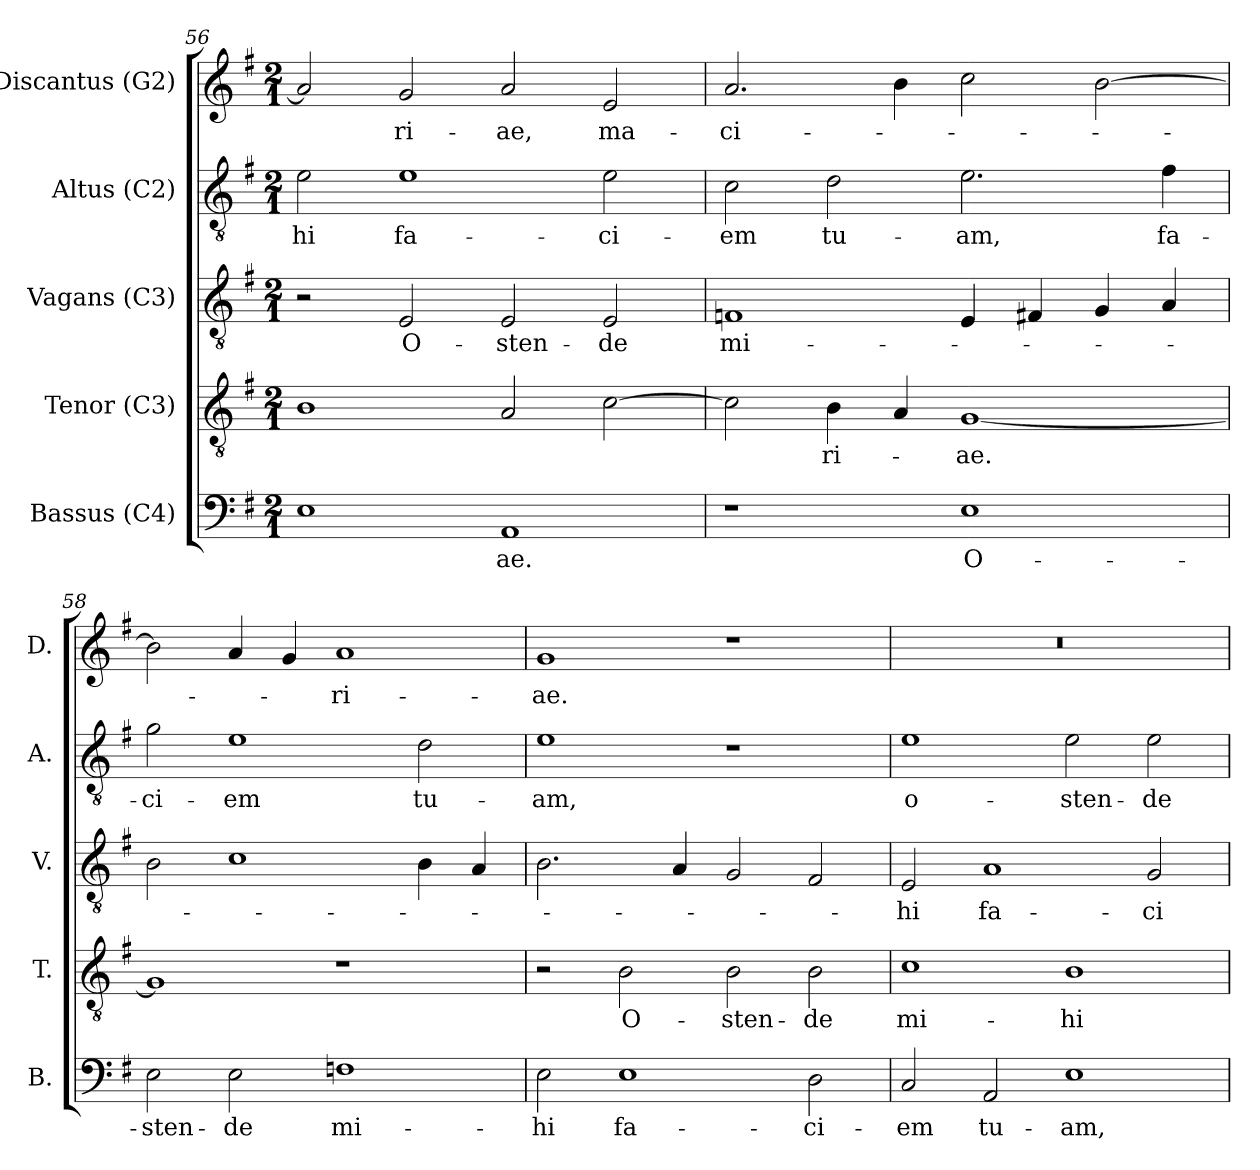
**kern	**text	**kern	**text	**kern	**text	**kern	**text	**kern	**text
*part5	*part5	*part4	*part4	*part3	*part3	*part2	*part2	*part1	*part1
*staff5	*staff5	*staff4	*staff4	*staff3	*staff3	*staff2	*staff2	*staff1	*staff1
*I"Bassus (C4)	*	*I"Tenor (C3)	*	*I"Vagans (C3)	*	*I"Altus (C2)	*	*I"Discantus (G2)	*
*I'B.	*	*I'T.	*	*I'V.	*	*I'A.	*	*I'D.	*
*clefF4	*	*clefGv2	*	*clefGv2	*	*clefGv2	*	*clefG2	*
*	*	*ITrd7c12	*	*ITrd7c12	*	*ITrd7c12	*	*	*
*k[f#]	*	*k[f#]	*	*k[f#]	*	*k[f#]	*	*k[f#]	*
*G:	*	*G:	*	*G:	*	*G:	*	*G:	*
*M2/1	*	*M2/1	*	*M2/1	*	*M2/1	*	*M2/1	*
=56	=56	=56	=56	=56	=56	=56	=56	=56	=56
!	!	!	!	!	!	!	!LO:LY:b:color=#000000	!	!
1Ei	.	1BBi	.	2r	.	2Ei\	-hi	2ai/]	.
!	!	!	!	!	!LO:LY:b:color=#000000	!	!	!	!
!	!	!	!	!	!	!	!LO:LY:b:color=#000000	!	!
!	!	!	!	!	!	!	!	!	!LO:LY:b:color=#000000
.	.	.	.	2EEi/	O-	1Ei	fa-	2gi/	-ri-
!	!LO:LY:b:color=#000000	!	!	!	!	!	!	!	!
!	!	!	!	!	!LO:LY:b:color=#000000	!	!	!	!
!	!	!	!	!	!	!	!	!	!LO:LY:b:color=#000000
1AAi	-ae.	2AAi/	.	2EEi/	-sten-	.	.	2ai/	-ae,
!	!	!	!	!	!LO:LY:b:color=#000000	!	!	!	!
!	!	!	!	!	!	!	!LO:LY:b:color=#000000	!	!
!	!	!	!	!	!	!	!	!	!LO:LY:b:color=#000000
.	.	[2Ci\	.	2EEi/	-de	2Ei\	-ci-	2ei/	ma-
=57	=57	=57	=57	=57	=57	=57	=57	=57	=57
!	!	!	!	!	!LO:LY:b:color=#000000	!	!	!	!
!	!	!	!	!	!	!	!LO:LY:b:color=#000000	!	!
!	!	!	!	!	!	!	!	!	!LO:LY:b:color=#000000
1r	.	2Ci\]	.	1FFi	mi-	2Ci\	-em	2.ai/	-ci-
!	!	!	!LO:LY:b:color=#000000	!	!	!	!	!	!
!	!	!	!	!	!	!	!LO:LY:b:color=#000000	!	!
.	.	4BBi\	-ri-	.	.	2Di\	tu-	.	.
.	.	4AAi/	.	.	.	.	.	4bi\	.
!	!LO:LY:b:color=#000000	!	!	!	!	!	!	!	!
!	!	!	!LO:LY:b:color=#000000	!	!	!	!	!	!
!	!	!	!	!	!	!	!LO:LY:b:color=#000000	!	!
1Ei	O-	[1GGi	-ae.	4EEi/	.	2.Ei\	-am,	2cci\	.
.	.	.	.	4FF#i/	.	.	.	.	.
.	.	.	.	4GGi/	.	.	.	[2bi\	.
!	!	!	!	!	!	!	!LO:LY:b:color=#000000	!	!
.	.	.	.	4AAi/	.	4F#i\	fa-	.	.
=58	=58	=58	=58	=58	=58	=58	=58	=58	=58
!	!LO:LY:b:color=#000000	!	!	!	!	!	!	!	!
!	!	!	!	!	!	!	!LO:LY:b:color=#000000	!	!
2Ei\	-sten-	1GGi]	.	2BBi\	.	2Gi\	-ci-	2bi\]	.
!	!LO:LY:b:color=#000000	!	!	!	!	!	!	!	!
!	!	!	!	!	!	!	!LO:LY:b:color=#000000	!	!
2Ei\	-de	.	.	1Ci	.	1Ei	-em	4ai/	.
.	.	.	.	.	.	.	.	4gi/	.
!	!LO:LY:b:color=#000000	!	!	!	!	!	!	!	!
!	!	!	!	!	!	!	!	!	!LO:LY:b:color=#000000
1Fni	mi-	1r	.	.	.	.	.	1ai	-ri-
!	!	!	!	!	!	!	!LO:LY:b:color=#000000	!	!
.	.	.	.	4BBi\	.	2Di\	tu-	.	.
.	.	.	.	4AAi/	.	.	.	.	.
!!LO:LB:g=z
=59	=59	=59	=59	=59	=59	=59	=59	=59	=59
!	!LO:LY:b:color=#000000	!	!	!	!	!	!	!	!
!	!	!	!	!	!	!	!LO:LY:b:color=#000000	!	!
!	!	!	!	!	!	!	!	!	!LO:LY:b:color=#000000
2Ei\	-hi	2r	.	2.BBi\	.	1Ei	-am,	1gi	-ae.
!	!LO:LY:b:color=#000000	!	!	!	!	!	!	!	!
!	!	!	!LO:LY:b:color=#000000	!	!	!	!	!	!
1Ei	fa-	2BBi\	O-	.	.	.	.	.	.
.	.	.	.	4AAi/	.	.	.	.	.
!	!	!	!LO:LY:b:color=#000000	!	!	!	!	!	!
.	.	2BBi\	-sten-	2GGi/	.	1r	.	1r	.
!	!LO:LY:b:color=#000000	!	!	!	!	!	!	!	!
!	!	!	!LO:LY:b:color=#000000	!	!	!	!	!	!
2Di\	-ci-	2BBi\	-de	2FF#i/	.	.	.	.	.
=60	=60	=60	=60	=60	=60	=60	=60	=60	=60
!	!LO:LY:b:color=#000000	!	!	!	!	!	!	!	!
!	!	!	!LO:LY:b:color=#000000	!	!	!	!	!	!
!	!	!	!	!	!LO:LY:b:color=#000000	!	!	!	!
!	!	!	!	!	!	!	!LO:LY:b:color=#000000	!LO:N:vis=1	!
2Ci/	-em	1Ci	mi-	2EEi/	-hi	1Ei	o-	0r	.
!	!LO:LY:b:color=#000000	!	!	!	!	!	!	!	!
!	!	!	!	!	!LO:LY:b:color=#000000	!	!	!	!
2AAi/	tu-	.	.	1AAi	fa-	.	.	.	.
!	!LO:LY:b:color=#000000	!	!	!	!	!	!	!	!
!	!	!	!LO:LY:b:color=#000000	!	!	!	!	!	!
!	!	!	!	!	!	!	!LO:LY:b:color=#000000	!	!
1Ei	-am,	1BBi	-hi	.	.	2Ei\	-sten-	.	.
!	!	!	!	!	!LO:LY:b:color=#000000	!	!	!	!
!	!	!	!	!	!	!	!LO:LY:b:color=#000000	!	!
.	.	.	.	2GGi/	-ci-	2Ei\	-de	.	.
=	=	=	=	=	=	=	=	=	=
*-	*-	*-	*-	*-	*-	*-	*-	*-	*-
